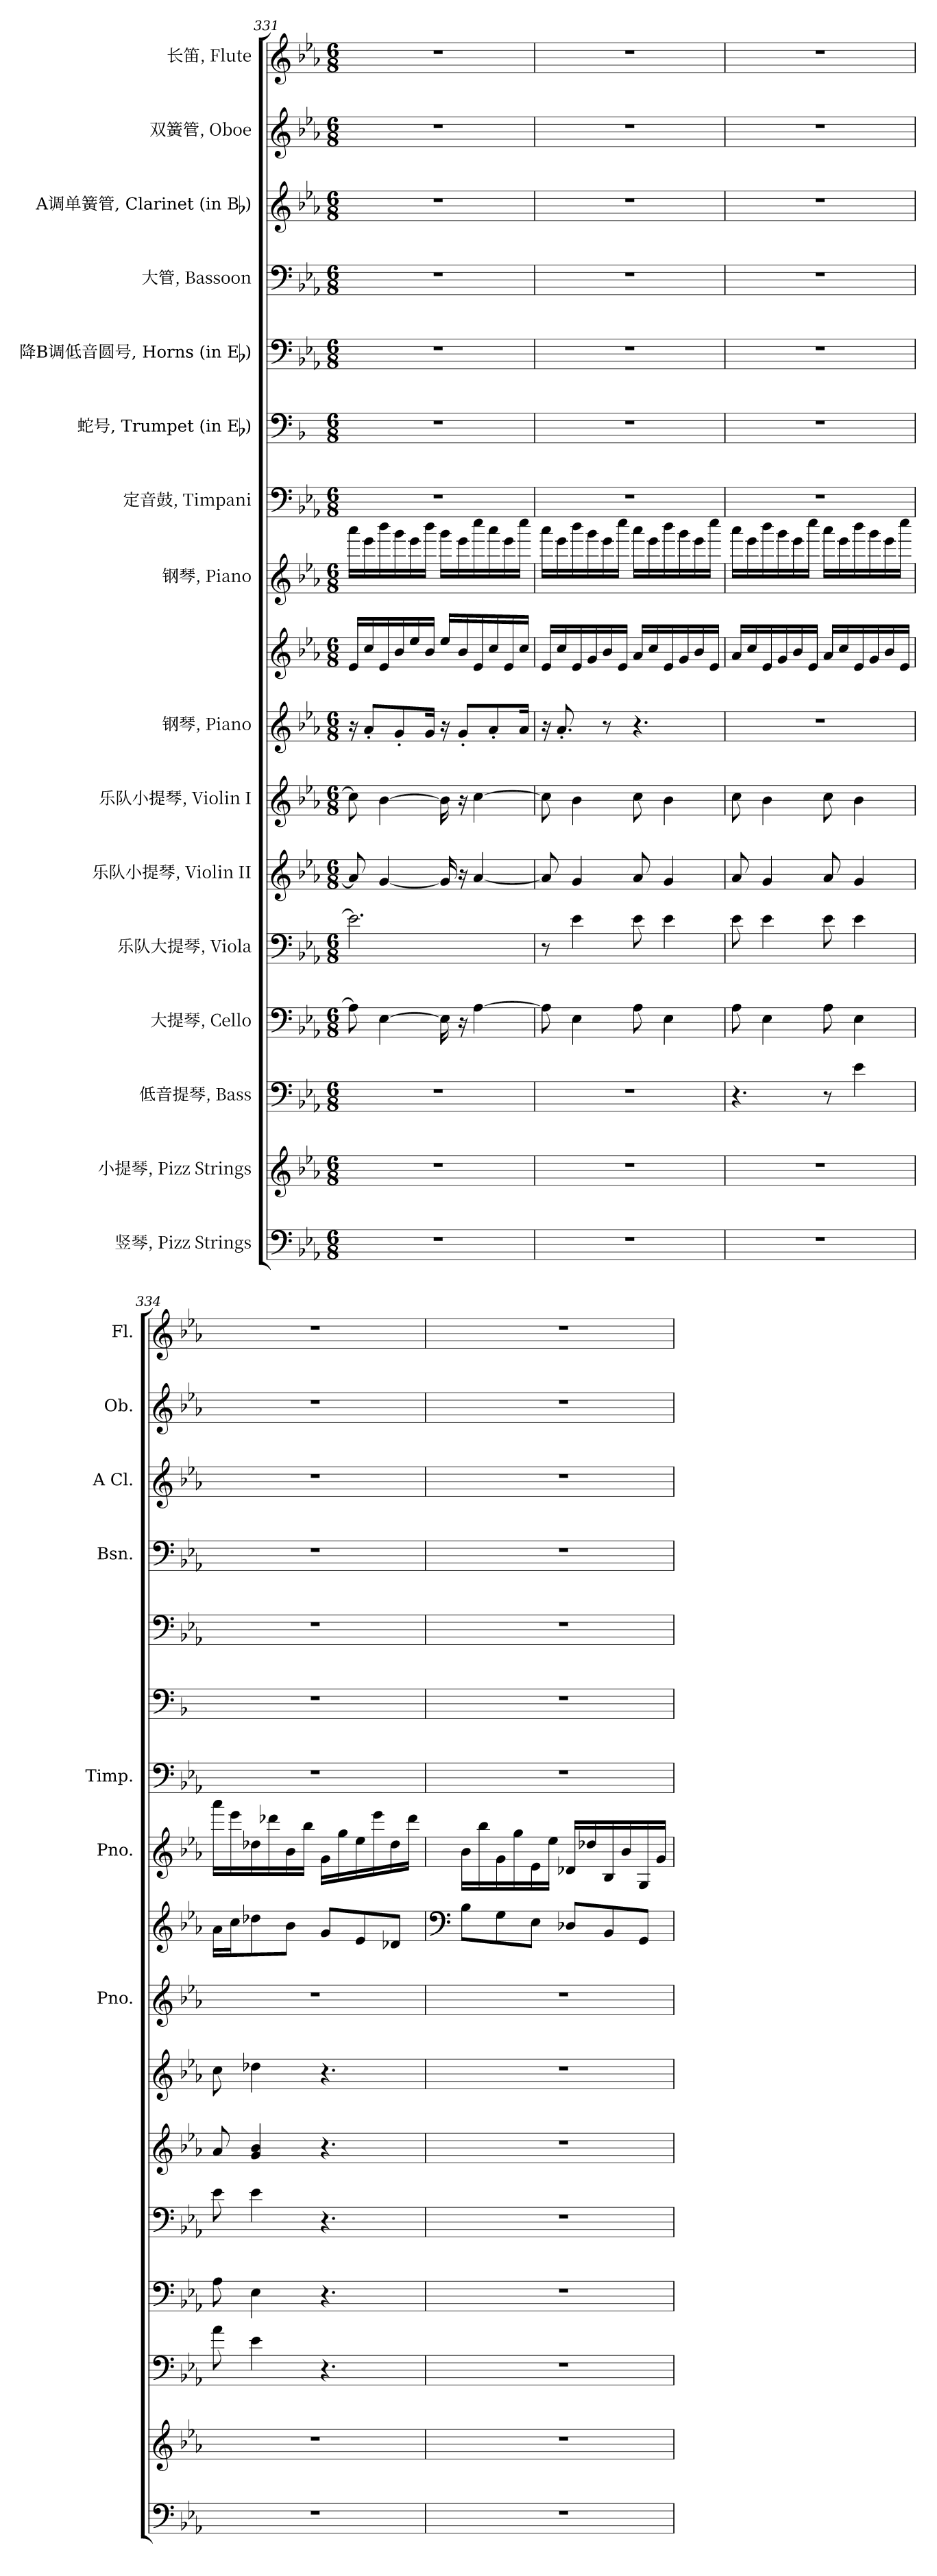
**kern	**kern	**kern	**kern	**kern	**kern	**kern	**kern	**kern	**kern	**kern	**kern	**kern	**kern	**kern	**kern	**kern
*part16	*part15	*part14	*part13	*part12	*part11	*part10	*part9	*part9	*part8	*part7	*part6	*part5	*part4	*part3	*part2	*part1
*staff17	*staff16	*staff15	*staff14	*staff13	*staff12	*staff11	*staff10	*staff9	*staff8	*staff7	*staff6	*staff5	*staff4	*staff3	*staff2	*staff1
*I"竖琴, Pizz Strings	*I"小提琴, Pizz Strings	*I"低音提琴, Bass	*I"大提琴, Cello	*I"乐队大提琴, Viola	*I"乐队小提琴, Violin II	*I"乐队小提琴, Violin I	*I"钢琴, Piano	*	*I"钢琴, Piano	*I"定音鼓, Timpani	*I"蛇号, Trumpet (in Eb)	*I"降B调低音圆号, Horns (in Eb)	*I"大管, Bassoon	*I"A调单簧管, Clarinet (in Bb)	*I"双簧管, Oboe	*I"长笛, Flute
*	*	*	*	*	*	*	*I'Pno.	*	*I'Pno.	*I'Timp.	*	*	*I'Bsn.	*I'A Cl.	*I'Ob.	*I'Fl.
*clefF4	*clefG2	*clefF4	*clefF4	*clefF4	*clefG2	*clefG2	*clefG2	*clefG2	*clefG2	*clefF4	*clefF4	*clefF4	*clefF4	*clefG2	*clefG2	*clefG2
*	*	*ITrd7c12	*	*	*	*	*	*	*	*	*ITrd1c2	*ITrd1c2	*	*ITrd2c3	*	*
*k[b-e-a-]	*k[b-e-a-]	*k[b-e-a-]	*k[b-e-a-]	*k[b-e-a-]	*k[b-e-a-]	*k[b-e-a-]	*k[b-e-a-]	*k[b-e-a-]	*k[b-e-a-]	*k[b-e-a-]	*k[b-e-a-]	*k[b-e-a-d-g-]	*k[b-e-a-]	*k[]	*k[b-e-a-]	*k[b-e-a-]
*M6/8	*M6/8	*M6/8	*M6/8	*M6/8	*M6/8	*M6/8	*M6/8	*M6/8	*M6/8	*M6/8	*M6/8	*M6/8	*M6/8	*M6/8	*M6/8	*M6/8
=331	=331	=331	=331	=331	=331	=331	=331	=331	=331	=331	=331	=331	=331	=331	=331	=331
2.r	2.r	2.r	8A-\]	2.e-\]	8a-/]	8cc\]	16r	16e-/LL	16aaa-\LL	2.r	2.r	2.r	2.r	2.r	2.r	2.r
.	.	.	.	.	.	.	8a-'/L	16cc/	16eee-\	.	.	.	.	.	.	.
.	.	.	[4E-\	.	[4g/	[4b-\	.	16e-/	16bbb-\	.	.	.	.	.	.	.
.	.	.	.	.	.	.	8g'/	16b-/	16ggg\	.	.	.	.	.	.	.
.	.	.	.	.	.	.	.	16ee-/	16eee-\	.	.	.	.	.	.	.
.	.	.	.	.	.	.	16g/Jk	16b-/JJ	16bbb-\JJ	.	.	.	.	.	.	.
.	.	.	16E-\]	.	16g/]	16b-\]	16r	16ee-/LL	16ggg\LL	.	.	.	.	.	.	.
.	.	.	16r	.	16r	16r	8g'/L	16b-/	16eee-\	.	.	.	.	.	.	.
.	.	.	[4A-\	.	[4a-/	[4cc\	.	16e-/	16cccc\	.	.	.	.	.	.	.
.	.	.	.	.	.	.	8a-'/	16cc/	16aaa-\	.	.	.	.	.	.	.
.	.	.	.	.	.	.	.	16e-/	16eee-\	.	.	.	.	.	.	.
.	.	.	.	.	.	.	16a-/Jk	16cc/JJ	16cccc\JJ	.	.	.	.	.	.	.
!!LO:PB:g=z
=332	=332	=332	=332	=332	=332	=332	=332	=332	=332	=332	=332	=332	=332	=332	=332	=332
2.r	2.r	2.r	8A-\]	8r	8a-/]	8cc\]	16r	16e-/LL	16aaa-\LL	2.r	2.r	2.r	2.r	2.r	2.r	2.r
.	.	.	.	.	.	.	8.a-'/	16cc/	16eee-\	.	.	.	.	.	.	.
.	.	.	4E-\	4e-\	4g/	4b-\	.	16e-/	16bbb-\	.	.	.	.	.	.	.
.	.	.	.	.	.	.	.	16g/	16ggg\	.	.	.	.	.	.	.
.	.	.	.	.	.	.	8r	16b-/	16eee-\	.	.	.	.	.	.	.
.	.	.	.	.	.	.	.	16e-/JJ	16cccc\JJ	.	.	.	.	.	.	.
.	.	.	8A-\	8e-\	8a-/	8cc\	4.r	16a-/LL	16aaa-\LL	.	.	.	.	.	.	.
.	.	.	.	.	.	.	.	16cc/	16eee-\	.	.	.	.	.	.	.
.	.	.	4E-\	4e-\	4g/	4b-\	.	16e-/	16bbb-\	.	.	.	.	.	.	.
.	.	.	.	.	.	.	.	16g/	16ggg\	.	.	.	.	.	.	.
.	.	.	.	.	.	.	.	16b-/	16eee-\	.	.	.	.	.	.	.
.	.	.	.	.	.	.	.	16e-/JJ	16cccc\JJ	.	.	.	.	.	.	.
=333	=333	=333	=333	=333	=333	=333	=333	=333	=333	=333	=333	=333	=333	=333	=333	=333
2.r	2.r	4.r	8A-\	8e-\	8a-/	8cc\	2.r	16a-/LL	16aaa-\LL	2.r	2.r	2.r	2.r	2.r	2.r	2.r
.	.	.	.	.	.	.	.	16cc/	16eee-\	.	.	.	.	.	.	.
.	.	.	4E-\	4e-\	4g/	4b-\	.	16e-/	16bbb-\	.	.	.	.	.	.	.
.	.	.	.	.	.	.	.	16g/	16ggg\	.	.	.	.	.	.	.
.	.	.	.	.	.	.	.	16b-/	16eee-\	.	.	.	.	.	.	.
.	.	.	.	.	.	.	.	16e-/JJ	16cccc\JJ	.	.	.	.	.	.	.
.	.	8r	8A-\	8e-\	8a-/	8cc\	.	16a-/LL	16aaa-\LL	.	.	.	.	.	.	.
.	.	.	.	.	.	.	.	16cc/	16eee-\	.	.	.	.	.	.	.
.	.	4E-\	4E-\	4e-\	4g/	4b-\	.	16e-/	16bbb-\	.	.	.	.	.	.	.
.	.	.	.	.	.	.	.	16g/	16ggg\	.	.	.	.	.	.	.
.	.	.	.	.	.	.	.	16b-/	16eee-\	.	.	.	.	.	.	.
.	.	.	.	.	.	.	.	16e-/JJ	16cccc\JJ	.	.	.	.	.	.	.
!!LO:PB:g=z
=334	=334	=334	=334	=334	=334	=334	=334	=334	=334	=334	=334	=334	=334	=334	=334	=334
2.r	2.r	8A-\	8A-\	8e-\	8a-/	8cc\	2.r	16a-\LL	16aaa-\LL	2.r	2.r	2.r	2.r	2.r	2.r	2.r
.	.	.	.	.	.	.	.	16cc\J	16eee-\	.	.	.	.	.	.	.
.	.	4E-\	4E-\	4e-\	4g/ 4b-/	4dd-X\	.	8dd-X\	16dd-X\	.	.	.	.	.	.	.
.	.	.	.	.	.	.	.	.	16ddd-X\	.	.	.	.	.	.	.
.	.	.	.	.	.	.	.	8b-\J	16b-\	.	.	.	.	.	.	.
.	.	.	.	.	.	.	.	.	16bb-\JJ	.	.	.	.	.	.	.
.	.	4.r	4.r	4.r	4.r	4.r	.	8g/L	16g\LL	.	.	.	.	.	.	.
.	.	.	.	.	.	.	.	.	16gg\	.	.	.	.	.	.	.
.	.	.	.	.	.	.	.	8e-/	16ee-\	.	.	.	.	.	.	.
.	.	.	.	.	.	.	.	.	16eee-\	.	.	.	.	.	.	.
.	.	.	.	.	.	.	.	8d-X/J	16dd-\	.	.	.	.	.	.	.
.	.	.	.	.	.	.	.	.	16ddd-\JJ	.	.	.	.	.	.	.
=335	=335	=335	=335	=335	=335	=335	=335	=335	=335	=335	=335	=335	=335	=335	=335	=335
*	*	*	*	*	*	*	*	*clefF4	*	*	*	*	*	*	*	*
2.r	2.r	2.r	2.r	2.r	2.r	2.r	2.r	8B-\L	16b-\LL	2.r	2.r	2.r	2.r	2.r	2.r	2.r
.	.	.	.	.	.	.	.	.	16bb-\	.	.	.	.	.	.	.
.	.	.	.	.	.	.	.	8G\	16g\	.	.	.	.	.	.	.
.	.	.	.	.	.	.	.	.	16gg\	.	.	.	.	.	.	.
.	.	.	.	.	.	.	.	8E-\J	16e-\	.	.	.	.	.	.	.
.	.	.	.	.	.	.	.	.	16ee-\JJ	.	.	.	.	.	.	.
.	.	.	.	.	.	.	.	8D-X/L	16d-X/LL	.	.	.	.	.	.	.
.	.	.	.	.	.	.	.	.	16dd-X/	.	.	.	.	.	.	.
.	.	.	.	.	.	.	.	8BB-/	16B-/	.	.	.	.	.	.	.
.	.	.	.	.	.	.	.	.	16b-/	.	.	.	.	.	.	.
.	.	.	.	.	.	.	.	8GG/J	16G/	.	.	.	.	.	.	.
.	.	.	.	.	.	.	.	.	16g/JJ	.	.	.	.	.	.	.
=	=	=	=	=	=	=	=	=	=	=	=	=	=	=	=	=
*-	*-	*-	*-	*-	*-	*-	*-	*-	*-	*-	*-	*-	*-	*-	*-	*-
